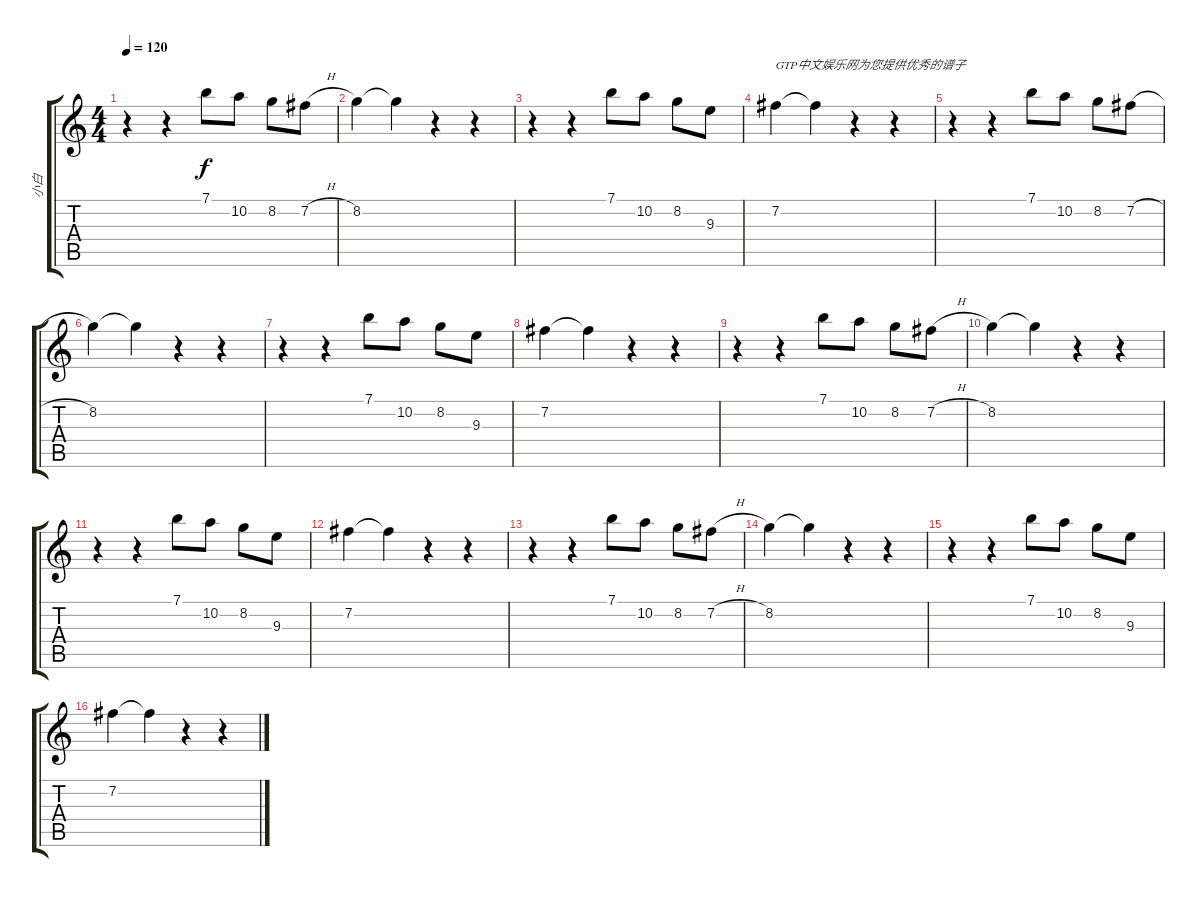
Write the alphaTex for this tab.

\track ("小白" "小白") {instrument distortionguitar}
\staff {score tabs}
\tuning (E4 B3 G3 D3 A2 E2) {hide}
\ts (4 4)
\tempo 120
\clef g2
\ks c
r.4{dy f instrument distortionguitar} r.4 7.1.8 10.2.8 8.2.8 7.2{h}.8 |
8.2.4 8.2{t}.4 r.4 r.4 |
r.4 r.4 7.1.8 10.2.8 8.2.8 9.3.8 |
7.2.4{txt "GTP中文娱乐网为您提供优秀的谱子"} 7.2{t}.4 r.4 r.4 |
r.4 r.4 7.1.8 10.2.8 8.2.8 7.2{h}.8 |
8.2.4 8.2{t}.4 r.4 r.4 |
r.4 r.4 7.1.8 10.2.8 8.2.8 9.3.8 |
7.2.4 7.2{t}.4 r.4 r.4 |
r.4 r.4 7.1.8 10.2.8 8.2.8 7.2{h}.8 |
8.2.4 8.2{t}.4 r.4 r.4 |
r.4 r.4 7.1.8 10.2.8 8.2.8 9.3.8 |
7.2.4 7.2{t}.4 r.4 r.4 |
r.4 r.4 7.1.8 10.2.8 8.2.8 7.2{h}.8 |
8.2.4 8.2{t}.4 r.4 r.4 |
r.4 r.4 7.1.8 10.2.8 8.2.8 9.3.8 |
7.2.4 7.2{t}.4 r.4 r.4
